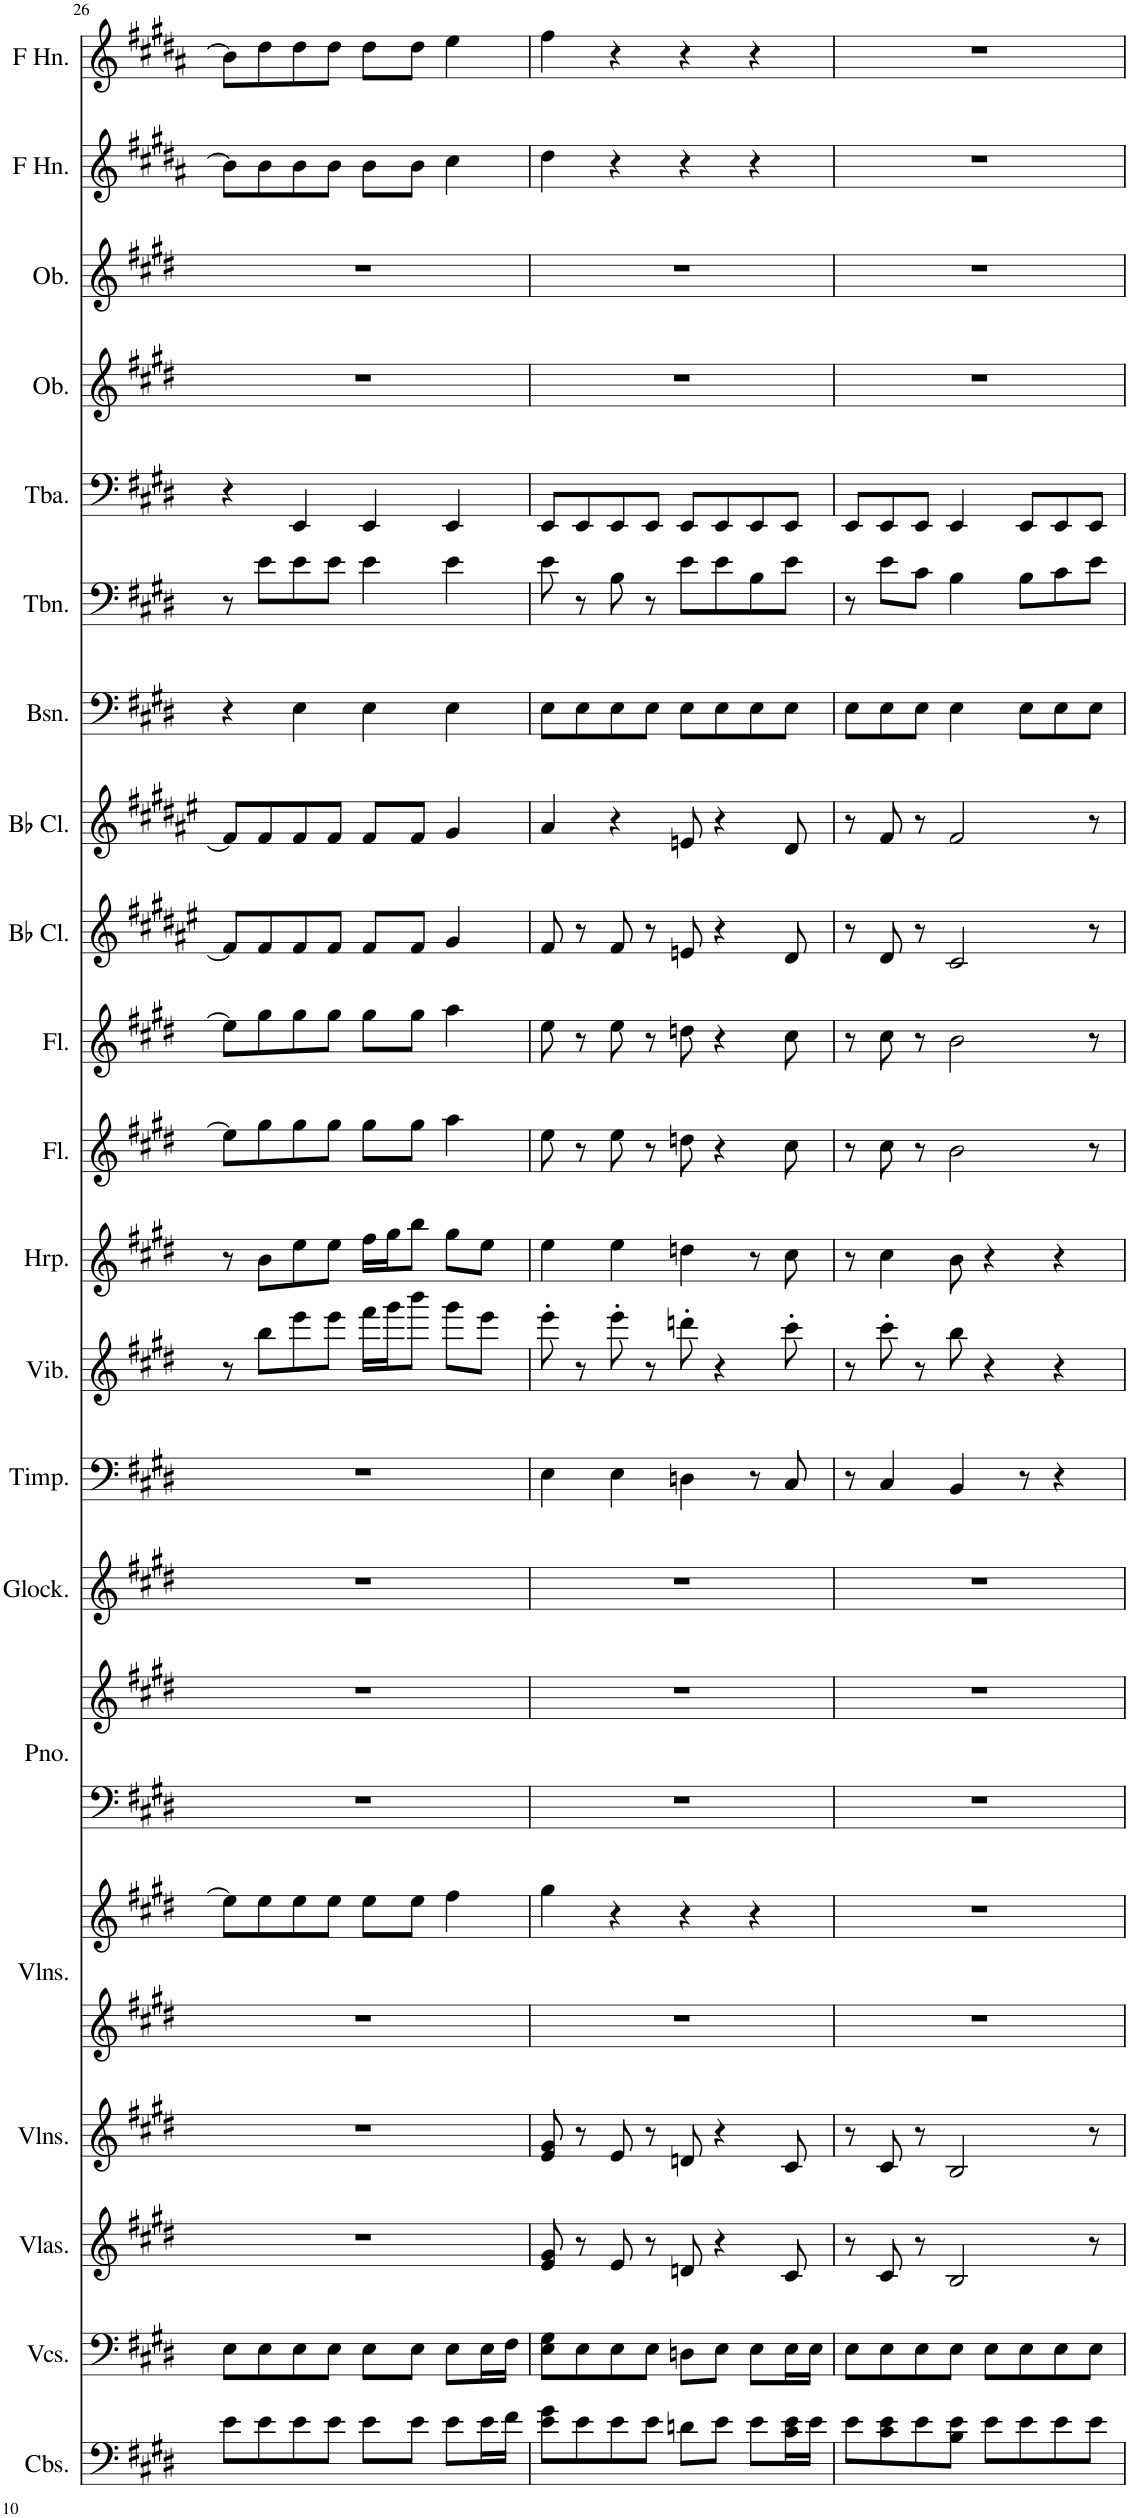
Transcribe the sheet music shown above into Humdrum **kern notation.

**kern	**kern	**kern	**kern	**kern	**kern	**kern	**kern	**kern	**kern	**kern	**kern	**kern	**kern	**kern	**kern	**kern	**kern	**kern	**kern	**kern	**kern	**kern
*part21	*part20	*part19	*part18	*part17	*part17	*part16	*part16	*part15	*part14	*part13	*part12	*part11	*part10	*part9	*part8	*part7	*part6	*part5	*part4	*part3	*part2	*part1
*staff23	*staff22	*staff21	*staff20	*staff19	*staff18	*staff17	*staff16	*staff15	*staff14	*staff13	*staff12	*staff11	*staff10	*staff9	*staff8	*staff7	*staff6	*staff5	*staff4	*staff3	*staff2	*staff1
*I"Contrabasses	*I"Violoncellos	*I"Violas	*I"Violins	*I"Violins	*	*I"Piano	*	*I"Glockenspiel	*I"Timpani	*I"Vibraphone	*I"Harp	*I"Flute	*I"Flute	*I"Bb Clarinet	*I"Bb Clarinet	*I"Bassoon	*I"Trombone	*I"Tuba	*I"Oboe	*I"Oboe	*I"Horn in F	*I"Horn in F
*I'Cbs.	*I'Vcs.	*I'Vlas.	*I'Vlns.	*I'Vlns.	*	*I'Pno.	*	*I'Glock.	*I'Timp.	*I'Vib.	*I'Hrp.	*I'Fl.	*I'Fl.	*I'Bb Cl.	*I'Bb Cl.	*I'Bsn.	*I'Tbn.	*I'Tba.	*I'Ob.	*I'Ob.	*	*
!!LO:PB:g=z
*clefF4	*clefF4	*clefG2	*clefG2	*clefG2	*clefG2	*clefF4	*clefG2	*clefG2	*clefF4	*clefG2	*clefG2	*clefG2	*clefG2	*clefG2	*clefG2	*clefF4	*clefF4	*clefF4	*clefG2	*clefG2	*clefG2	*clefG2
*Trd7c12	*	*	*	*	*	*	*	*Trd-14c-24	*	*	*	*	*	*Trd1c2	*Trd1c2	*	*	*	*	*	*Trd4c7	*Trd4c7
*k[f#c#g#d#]	*k[f#c#g#d#]	*k[f#c#g#d#]	*k[f#c#g#d#]	*k[f#c#g#d#]	*k[f#c#g#d#]	*k[f#c#g#d#]	*k[f#c#g#d#]	*k[f#c#g#d#]	*k[f#c#g#d#]	*k[f#c#g#d#]	*k[f#c#g#d#]	*k[f#c#g#d#]	*k[f#c#g#d#]	*k[f#c#g#d#a#e#]	*k[f#c#g#d#a#e#]	*k[f#c#g#d#]	*k[f#c#g#d#]	*k[f#c#g#d#]	*k[f#c#g#d#]	*k[f#c#g#d#]	*k[f#c#g#d#a#]	*k[f#c#g#d#a#]
*M4/4	*M4/4	*M4/4	*M4/4	*M4/4	*M4/4	*M4/4	*M4/4	*M4/4	*M4/4	*M4/4	*M4/4	*M4/4	*M4/4	*M4/4	*M4/4	*M4/4	*M4/4	*M4/4	*M4/4	*M4/4	*M4/4	*M4/4
=26	=26	=26	=26	=26	=26	=26	=26	=26	=26	=26	=26	=26	=26	=26	=26	=26	=26	=26	=26	=26	=26	=26
8e\L	8E\L	1r	1r	1r	8ee\L]	1r	1r	1r	1r	8r	8r	8ee\L]	8ee\L]	8f#/L]	8f#/L]	4r	8r	4r	1r	1r	8b\L]	8b\L]
8e\	8E\	.	.	.	8ee\	.	.	.	.	8bb\L	8b\L	8gg#\	8gg#\	8f#/	8f#/	.	8e\L	.	.	.	8b\	8dd#\
8e\	8E\	.	.	.	8ee\	.	.	.	.	8eee\	8ee\	8gg#\	8gg#\	8f#/	8f#/	4E\	8e\	4EE/	.	.	8b\	8dd#\
8e\J	8E\J	.	.	.	8ee\J	.	.	.	.	8eee\J	8ee\J	8gg#\J	8gg#\J	8f#/J	8f#/J	.	8e\J	.	.	.	8b\J	8dd#\J
8e\L	8E\L	.	.	.	8ee\L	.	.	.	.	16fff#\LL	16ff#\LL	8gg#\L	8gg#\L	8f#/L	8f#/L	4E\	4e\	4EE/	.	.	8b\L	8dd#\L
.	.	.	.	.	.	.	.	.	.	16ggg#\J	16gg#\J	.	.	.	.	.	.	.	.	.	.	.
8e\J	8E\J	.	.	.	8ee\J	.	.	.	.	8bbb\J	8bb\J	8gg#\J	8gg#\J	8f#/J	8f#/J	.	.	.	.	.	8b\J	8dd#\J
8e\L	8E\L	.	.	.	4ff#\	.	.	.	.	8ggg#\L	8gg#\L	4aa\	4aa\	4g#/	4g#/	4E\	4e\	4EE/	.	.	4cc#\	4ee\
16e\L	16E\L	.	.	.	.	.	.	.	.	8eee\J	8ee\J	.	.	.	.	.	.	.	.	.	.	.
16f#\JJ	16F#\JJ	.	.	.	.	.	.	.	.	.	.	.	.	.	.	.	.	.	.	.	.	.
=27	=27	=27	=27	=27	=27	=27	=27	=27	=27	=27	=27	=27	=27	=27	=27	=27	=27	=27	=27	=27	=27	=27
8e\ 8g#\L	8E\ 8G#\L	8e/ 8g#/	8e/ 8g#/	1r	4gg#\	1r	1r	1r	4E\	8eee'\	4ee\	8ee\	8ee\	8f#/	4a#/	8E\L	8e\	8EE/L	1r	1r	4dd#\	4ff#\
8e\	8E\	8r	8r	.	.	.	.	.	.	8r	.	8r	8r	8r	.	8E\	8r	8EE/	.	.	.	.
8e\	8E\	8e/	8e/	.	4r	.	.	.	4E\	8eee'\	4ee\	8ee\	8ee\	8f#/	4r	8E\	8B\	8EE/	.	.	4r	4r
8e\J	8E\J	8r	8r	.	.	.	.	.	.	8r	.	8r	8r	8r	.	8E\J	8r	8EE/J	.	.	.	.
8dn\L	8Dn\L	8dn/	8dn/	.	4r	.	.	.	4Dn\	8dddn'\	4ddn\	8ddn\	8ddn\	8en/	8en/	8E\L	8e\L	8EE/L	.	.	4r	4r
8e\J	8E\J	4r	4r	.	.	.	.	.	.	4r	.	4r	4r	4r	4r	8E\	8e\	8EE/	.	.	.	.
8e\L	8E\L	.	.	.	4r	.	.	.	8r	.	8r	.	.	.	.	8E\	8B\	8EE/	.	.	4r	4r
16c#\ 16e\L	16E\L	8c#/	8c#/	.	.	.	.	.	8C#/	8ccc#'\	8cc#\	8cc#\	8cc#\	8d#/	8d#/	8E\J	8e\J	8EE/J	.	.	.	.
16e\JJ	16E\JJ	.	.	.	.	.	.	.	.	.	.	.	.	.	.	.	.	.	.	.	.	.
=28	=28	=28	=28	=28	=28	=28	=28	=28	=28	=28	=28	=28	=28	=28	=28	=28	=28	=28	=28	=28	=28	=28
8e\L	8E\L	8r	8r	1r	1r	1r	1r	1r	8r	8r	8r	8r	8r	8r	8r	8E\L	8r	8EE/L	1r	1r	1r	1r
8c#\ 8e\	8E\	8c#/	8c#/	.	.	.	.	.	4C#/	8ccc#'\	4cc#\	8cc#\	8cc#\	8d#/	8f#/	8E\	8e\L	8EE/	.	.	.	.
8e\	8E\	8r	8r	.	.	.	.	.	.	8r	.	8r	8r	8r	8r	8E\J	8c#\J	8EE/J	.	.	.	.
8B\ 8e\J	8E\J	2B/	2B/	.	.	.	.	.	4BB/	8bb\	8b\	2b\	2b\	2c#/	2f#/	4E\	4B\	4EE/	.	.	.	.
8e\L	8E\L	.	.	.	.	.	.	.	.	4r	4r	.	.	.	.	.	.	.	.	.	.	.
8e\	8E\	.	.	.	.	.	.	.	8r	.	.	.	.	.	.	8E\L	8B\L	8EE/L	.	.	.	.
8e\	8E\	.	.	.	.	.	.	.	4r	4r	4r	.	.	.	.	8E\	8c#\	8EE/	.	.	.	.
8e\J	8E\J	8r	8r	.	.	.	.	.	.	.	.	8r	8r	8r	8r	8E\J	8e\J	8EE/J	.	.	.	.
=	=	=	=	=	=	=	=	=	=	=	=	=	=	=	=	=	=	=	=	=	=	=
*-	*-	*-	*-	*-	*-	*-	*-	*-	*-	*-	*-	*-	*-	*-	*-	*-	*-	*-	*-	*-	*-	*-
